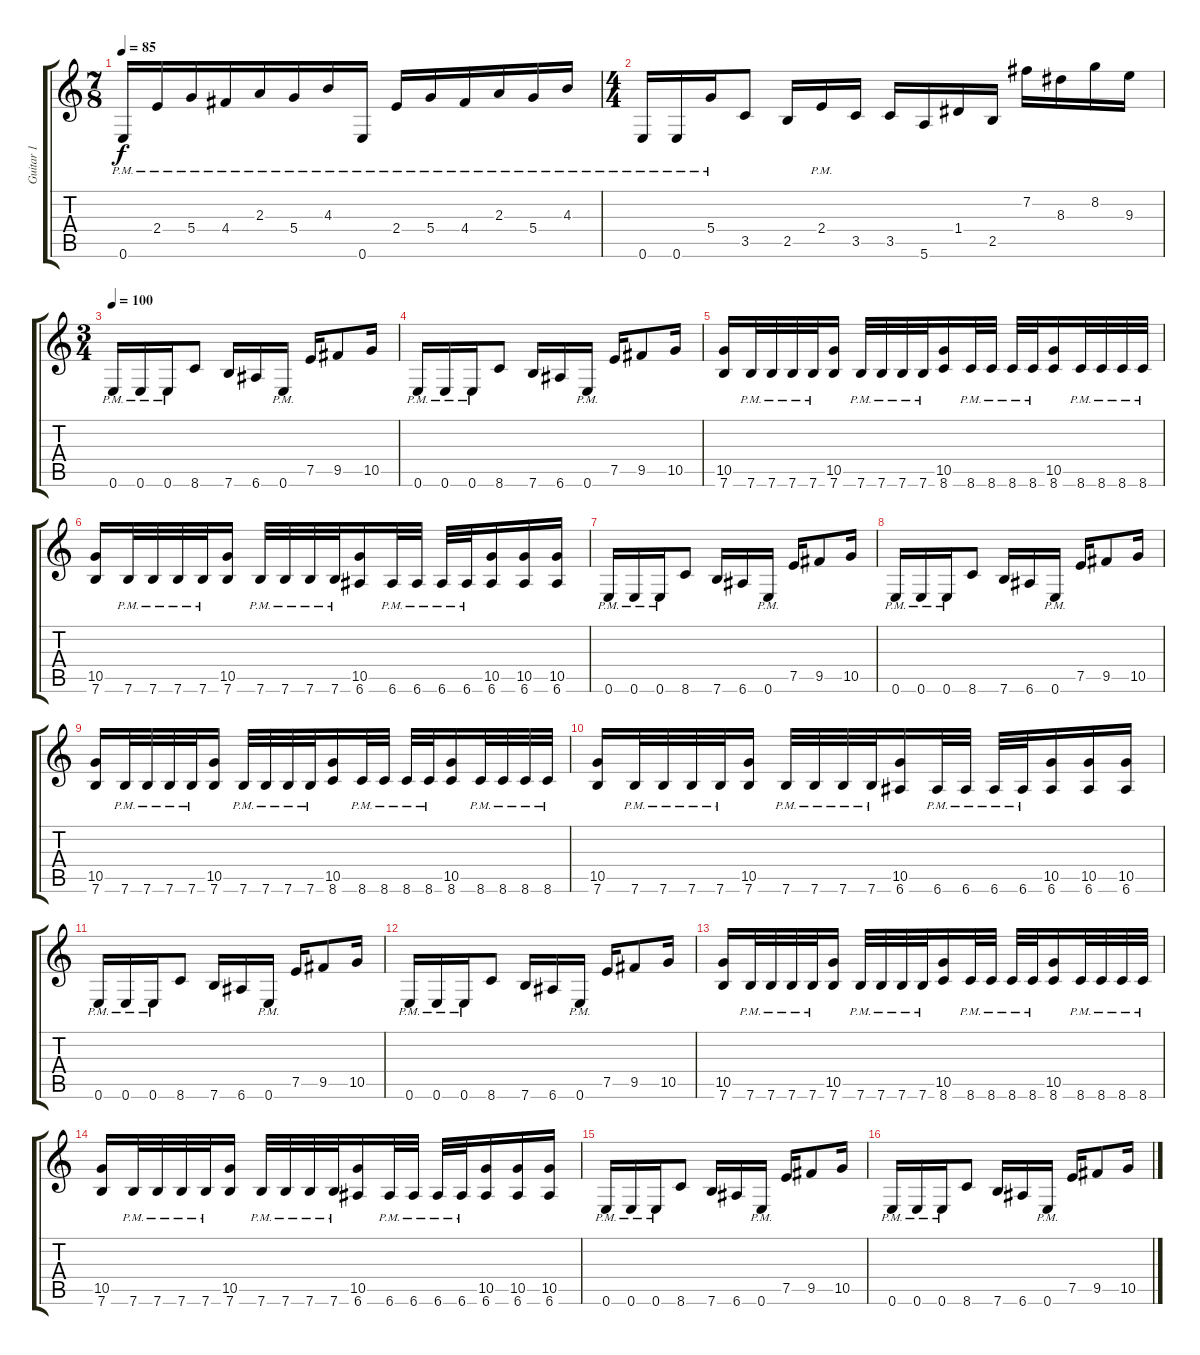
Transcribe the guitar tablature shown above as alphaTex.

\track ("Guitar 1" "Guitar 1") {instrument distortionguitar}
\staff {score tabs}
\tuning (E4 B3 G3 D3 A2 E2) {hide}
\ts (7 8)
\tempo 85
\clef g2
\ks c
0.6{pm}.16{dy f} 2.4{pm}.16 5.4{pm}.16 4.4{pm}.16 2.3{pm}.16 5.4{pm}.16 4.3{pm}.16 0.6{pm}.16 2.4{pm}.16 5.4{pm}.16 4.4{pm}.16 2.3{pm}.16 5.4{pm}.16 4.3{pm}.16 |
\ts (4 4)
0.6{pm}.16 0.6{pm}.16 5.4{pm}.16 3.5.8 2.5.16 2.4{pm}.16 3.5.16 3.5.16 5.6.16 1.4.16 2.5.16 7.2.16 8.3.16 8.2.16 9.3.16 |
\ts (3 4)
\tempo 100
0.6{pm}.16 0.6{pm}.16 0.6{pm}.16 8.6.8 7.6.16 6.6.16 0.6{pm}.16 7.5.16 9.5.8 10.5.16 |
0.6{pm}.16 0.6{pm}.16 0.6{pm}.16 8.6.8 7.6.16 6.6.16 0.6{pm}.16 7.5.16 9.5.8 10.5.16 |
(10.5 7.6).16 7.6{pm}.32 7.6{pm}.32 7.6{pm}.32 7.6{pm}.32 (10.5 7.6).16 7.6{pm}.32 7.6{pm}.32 7.6{pm}.32 7.6{pm}.32 (10.5 8.6).16 8.6{pm}.32 8.6{pm}.32 8.6{pm}.32 8.6{pm}.32 (10.5 8.6).16 8.6{pm}.32 8.6{pm}.32 8.6{pm}.32 8.6{pm}.32 |
(10.5 7.6).16 7.6{pm}.32 7.6{pm}.32 7.6{pm}.32 7.6{pm}.32 (10.5 7.6).16 7.6{pm}.32 7.6{pm}.32 7.6{pm}.32 7.6{pm}.32 (10.5 6.6).16 6.6{pm}.32 6.6{pm}.32 6.6{pm}.32 6.6{pm}.32 (10.5 6.6).16 (10.5 6.6).16 (10.5 6.6).16 |
0.6{pm}.16 0.6{pm}.16 0.6{pm}.16 8.6.8 7.6.16 6.6.16 0.6{pm}.16 7.5.16 9.5.8 10.5.16 |
0.6{pm}.16 0.6{pm}.16 0.6{pm}.16 8.6.8 7.6.16 6.6.16 0.6{pm}.16 7.5.16 9.5.8 10.5.16 |
(10.5 7.6).16 7.6{pm}.32 7.6{pm}.32 7.6{pm}.32 7.6{pm}.32 (10.5 7.6).16 7.6{pm}.32 7.6{pm}.32 7.6{pm}.32 7.6{pm}.32 (10.5 8.6).16 8.6{pm}.32 8.6{pm}.32 8.6{pm}.32 8.6{pm}.32 (10.5 8.6).16 8.6{pm}.32 8.6{pm}.32 8.6{pm}.32 8.6{pm}.32 |
(10.5 7.6).16 7.6{pm}.32 7.6{pm}.32 7.6{pm}.32 7.6{pm}.32 (10.5 7.6).16 7.6{pm}.32 7.6{pm}.32 7.6{pm}.32 7.6{pm}.32 (10.5 6.6).16 6.6{pm}.32 6.6{pm}.32 6.6{pm}.32 6.6{pm}.32 (10.5 6.6).16 (10.5 6.6).16 (10.5 6.6).16 |
0.6{pm}.16 0.6{pm}.16 0.6{pm}.16 8.6.8 7.6.16 6.6.16 0.6{pm}.16 7.5.16 9.5.8 10.5.16 |
0.6{pm}.16 0.6{pm}.16 0.6{pm}.16 8.6.8 7.6.16 6.6.16 0.6{pm}.16 7.5.16 9.5.8 10.5.16 |
(10.5 7.6).16 7.6{pm}.32 7.6{pm}.32 7.6{pm}.32 7.6{pm}.32 (10.5 7.6).16 7.6{pm}.32 7.6{pm}.32 7.6{pm}.32 7.6{pm}.32 (10.5 8.6).16 8.6{pm}.32 8.6{pm}.32 8.6{pm}.32 8.6{pm}.32 (10.5 8.6).16 8.6{pm}.32 8.6{pm}.32 8.6{pm}.32 8.6{pm}.32 |
(10.5 7.6).16 7.6{pm}.32 7.6{pm}.32 7.6{pm}.32 7.6{pm}.32 (10.5 7.6).16 7.6{pm}.32 7.6{pm}.32 7.6{pm}.32 7.6{pm}.32 (10.5 6.6).16 6.6{pm}.32 6.6{pm}.32 6.6{pm}.32 6.6{pm}.32 (10.5 6.6).16 (10.5 6.6).16 (10.5 6.6).16 |
0.6{pm}.16 0.6{pm}.16 0.6{pm}.16 8.6.8 7.6.16 6.6.16 0.6{pm}.16 7.5.16 9.5.8 10.5.16 |
0.6{pm}.16 0.6{pm}.16 0.6{pm}.16 8.6.8 7.6.16 6.6.16 0.6{pm}.16 7.5.16 9.5.8 10.5.16
